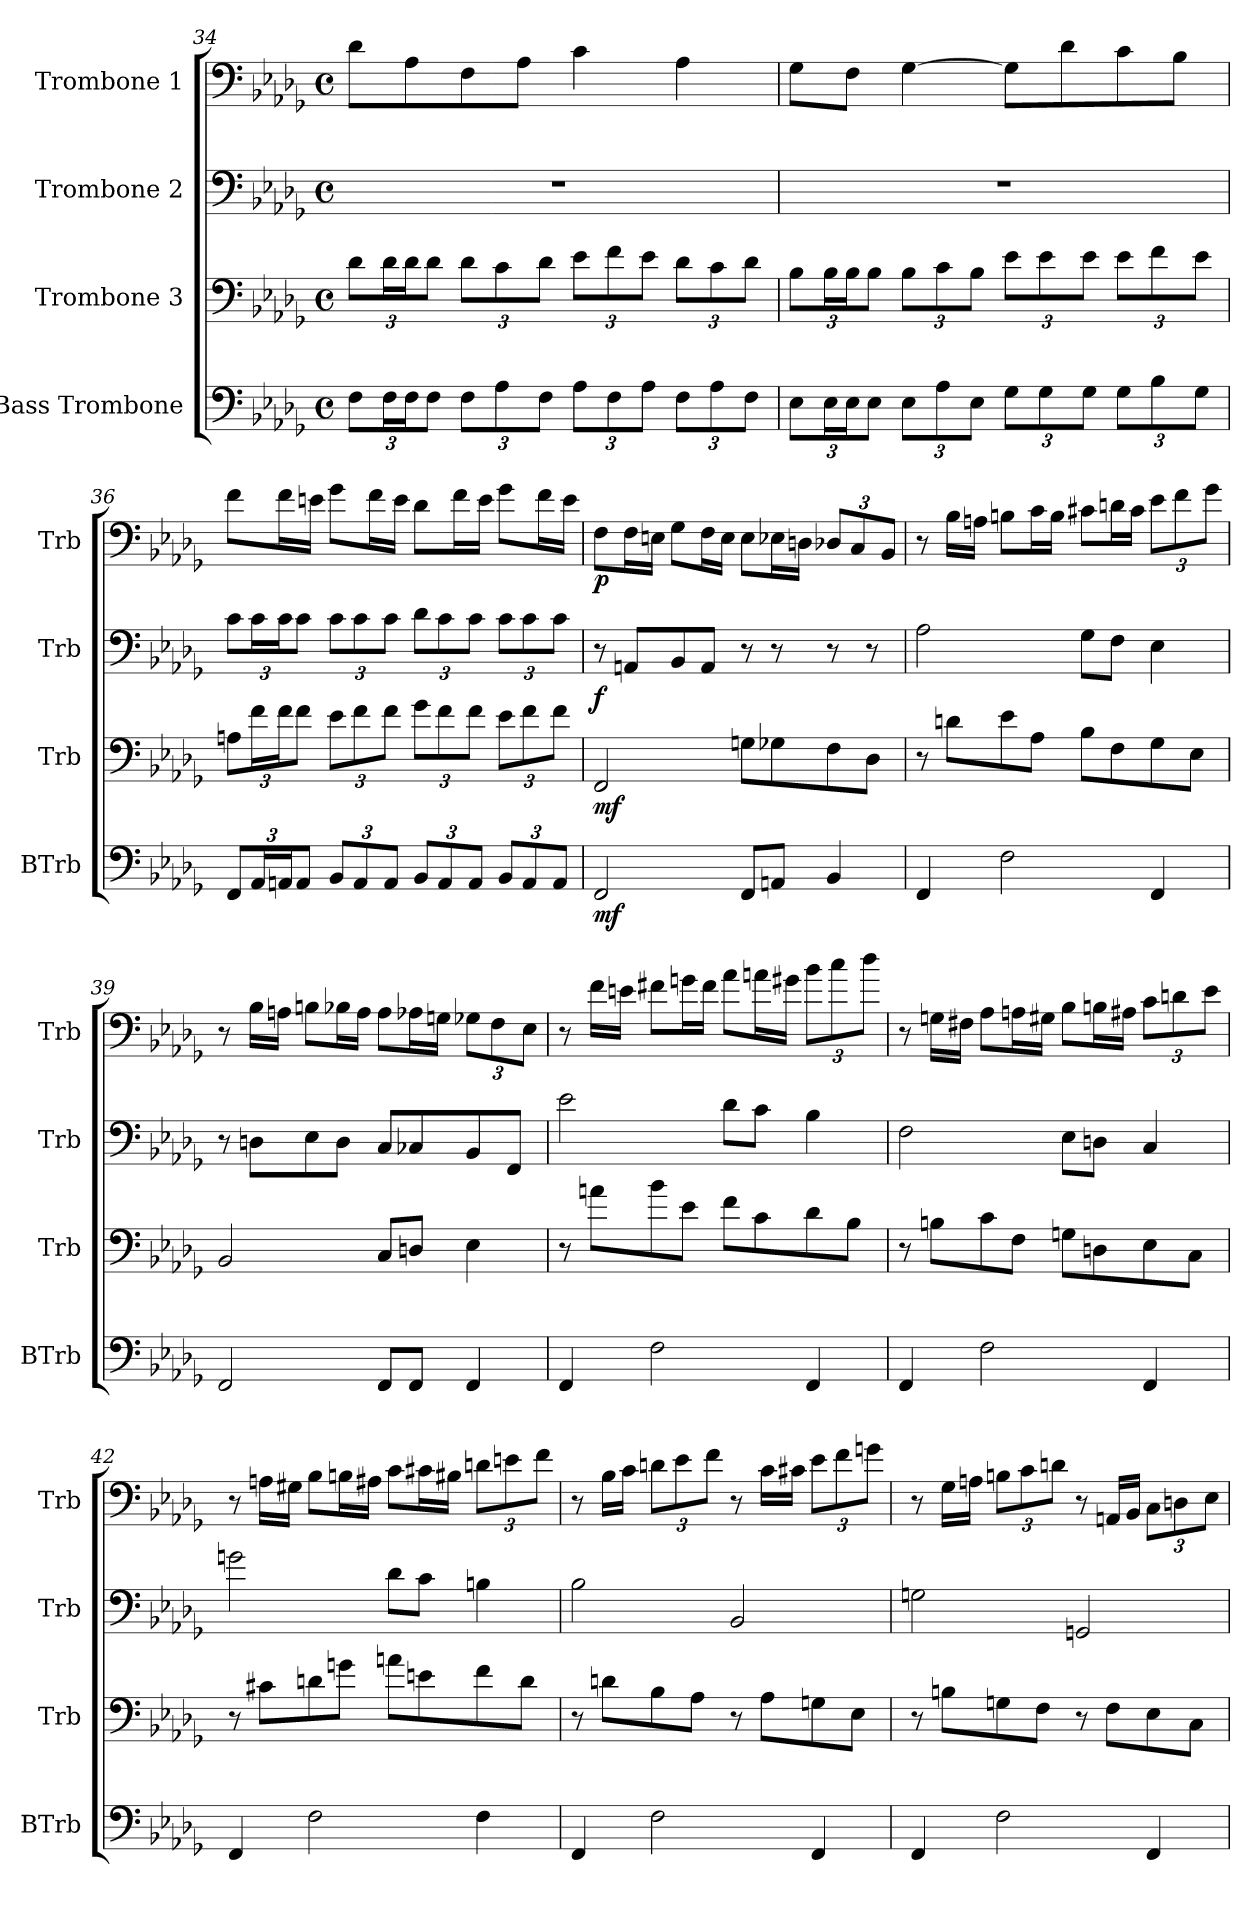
**kern	**dynam	**kern	**dynam	**kern	**dynam	**kern	**dynam
*part4	*part4	*part3	*part3	*part2	*part2	*part1	*part1
*staff4	*staff4	*staff3	*staff3	*staff2	*staff2	*staff1	*staff1
*I"Bass Trombone	*	*I"Trombone 3	*	*I"Trombone 2	*	*I"Trombone 1	*
*I'BTrb	*	*I'Trb	*	*I'Trb	*	*I'Trb	*
!!LO:LB:g=z
*clefF4	*	*clefF4	*	*clefF4	*	*clefF4	*
*k[b-e-a-d-g-]	*	*k[b-e-a-d-g-]	*	*k[b-e-a-d-g-]	*	*k[b-e-a-d-g-]	*
*D-:	*	*D-:	*	*D-:	*	*D-:	*
*M4/4	*	*M4/4	*	*M4/4	*	*M4/4	*
*met(c)	*	*met(c)	*	*met(c)	*	*met(c)	*
*Xbrackettup	*	*Xbrackettup	*	*	*	*	*
=34	=34	=34	=34	=34	=34	=34	=34
12F\L	.	12d-\L	.	1r	.	8d-\L	.
24F\L	.	24d-\L	.	.	.	.	.
24F\J	.	24d-\J	.	.	.	8A-\	.
12F\J	.	12d-\J	.	.	.	.	.
12F\L	.	12d-\L	.	.	.	8F\	.
12A-\	.	12c\	.	.	.	.	.
.	.	.	.	.	.	8A-\J	.
12F\J	.	12d-\J	.	.	.	.	.
12A-\L	.	12e-\L	.	.	.	4c\	.
12F\	.	12f\	.	.	.	.	.
12A-\J	.	12e-\J	.	.	.	.	.
12F\L	.	12d-\L	.	.	.	4A-\	.
12A-\	.	12c\	.	.	.	.	.
12F\J	.	12d-\J	.	.	.	.	.
=35	=35	=35	=35	=35	=35	=35	=35
12E-\L	.	12B-\L	.	1r	.	8G-\L	.
24E-\L	.	24B-\L	.	.	.	.	.
24E-\J	.	24B-\J	.	.	.	8F\J	.
12E-\J	.	12B-\J	.	.	.	.	.
12E-\L	.	12B-\L	.	.	.	[4G-\	.
12A-\	.	12c\	.	.	.	.	.
12E-\J	.	12B-\J	.	.	.	.	.
12G-\L	.	12e-\L	.	.	.	8G-\L]	.
12G-\	.	12e-\	.	.	.	.	.
.	.	.	.	.	.	8d-\	.
12G-\J	.	12e-\J	.	.	.	.	.
12G-\L	.	12e-\L	.	.	.	8c\	.
12B-\	.	12f\	.	.	.	.	.
.	.	.	.	.	.	8B-\J	.
12G-\J	.	12e-\J	.	.	.	.	.
!!LO:PB:g=z
=36	=36	=36	=36	=36	=36	=36	=36
*	*	*	*	*Xbrackettup	*	*	*
12FF/L	.	12An\L	.	12c\L	.	8f\L	.
24AA-/L	.	24f\L	.	24c\L	.	.	.
24AAn/J	.	24f\J	.	24c\J	.	16f\L	.
12AA/J	.	12f\J	.	12c\J	.	.	.
.	.	.	.	.	.	16en\JJ	.
12BB-/L	.	12e-\L	.	12c\L	.	8g-\L	.
12AA/	.	12f\	.	12c\	.	.	.
.	.	.	.	.	.	16f\L	.
12AA/J	.	12f\J	.	12c\J	.	.	.
.	.	.	.	.	.	16e\JJ	.
12BB-/L	.	12g-\L	.	12d-\L	.	8d-\L	.
12AA/	.	12f\	.	12c\	.	.	.
.	.	.	.	.	.	16f\L	.
12AA/J	.	12f\J	.	12c\J	.	.	.
.	.	.	.	.	.	16e\JJ	.
12BB-/L	.	12e-\L	.	12c\L	.	8g-\L	.
12AA/	.	12f\	.	12c\	.	.	.
.	.	.	.	.	.	16f\L	.
12AA/J	.	12f\J	.	12c\J	.	.	.
.	.	.	.	.	.	16e\JJ	.
=37	=37	=37	=37	=37	=37	=37	=37
!	!LO:DY:b	!	!LO:DY:b	!	!LO:DY:b	!	!LO:DY:b
2FF/	mf	2FF/	mf	8r	f	8F\L	p
.	.	.	.	8AAn/L	.	16F\L	.
.	.	.	.	.	.	16En\JJ	.
.	.	.	.	8BB-/	.	8G-\L	.
.	.	.	.	8AA/J	.	16F\L	.
.	.	.	.	.	.	16E\JJ	.
8FF/L	.	8Gn\L	.	8r	.	8E\L	.
8AAn/J	.	8G-X\	.	8r	.	16E-X\L	.
.	.	.	.	.	.	16Dn\JJ	.
*	*	*	*	*	*	*Xbrackettup	*
4BB-/	.	8F\	.	8r	.	12D-X/L	.
.	.	.	.	.	.	12C/	.
.	.	8D-\J	.	8r	.	.	.
.	.	.	.	.	.	12BB-/J	.
!!LO:LB:g=z
=38	=38	=38	=38	=38	=38	=38	=38
4FF/	.	8r	.	2A-\	.	8r	.
.	.	8dn\L	.	.	.	16B-\LL	.
.	.	.	.	.	.	16An\JJ	.
2F\	.	8e-\	.	.	.	8Bn\L	.
.	.	8A-\J	.	.	.	16c\L	.
.	.	.	.	.	.	16B\JJ	.
.	.	8B-\L	.	8G-\L	.	8c#X\L	.
.	.	8F\	.	8F\J	.	16dn\L	.
.	.	.	.	.	.	16c#\JJ	.
4FF/	.	8G-\	.	4E-\	.	12e-\L	.
.	.	.	.	.	.	12f\	.
.	.	8E-\J	.	.	.	.	.
.	.	.	.	.	.	12g-\J	.
=39	=39	=39	=39	=39	=39	=39	=39
2FF/	.	2BB-/	.	8r	.	8r	.
.	.	.	.	8Dn\L	.	16B-\LL	.
.	.	.	.	.	.	16An\JJ	.
.	.	.	.	8E-\	.	8Bn\L	.
.	.	.	.	8D\J	.	16B-X\L	.
.	.	.	.	.	.	16A\JJ	.
8FF/L	.	8C/L	.	8C/L	.	8A\L	.
8FF/J	.	8Dn/J	.	8C-X/	.	16A-X\L	.
.	.	.	.	.	.	16Gn\JJ	.
4FF/	.	4E-\	.	8BB-/	.	12G-X\L	.
.	.	.	.	.	.	12F\	.
.	.	.	.	8FF/J	.	.	.
.	.	.	.	.	.	12E-\J	.
!!LO:PB:g=z
=40	=40	=40	=40	=40	=40	=40	=40
4FF/	.	8r	.	2e-\	.	8r	.
.	.	8an\L	.	.	.	16f\LL	.
.	.	.	.	.	.	16en\JJ	.
2F\	.	8b-\	.	.	.	8f#X\L	.
.	.	8e-\J	.	.	.	16gn\L	.
.	.	.	.	.	.	16f#\JJ	.
.	.	8f\L	.	8d-\L	.	8a-\L	.
.	.	8c\	.	8c\J	.	16an\L	.
.	.	.	.	.	.	16g#X\JJ	.
4FF/	.	8d-\	.	4B-\	.	12b-\L	.
.	.	.	.	.	.	12cc\	.
.	.	8B-\J	.	.	.	.	.
.	.	.	.	.	.	12dd-\J	.
=41	=41	=41	=41	=41	=41	=41	=41
4FF/	.	8r	.	2F\	.	8r	.
.	.	8Bn\L	.	.	.	16Gn\LL	.
.	.	.	.	.	.	16F#X\JJ	.
2F\	.	8c\	.	.	.	8A-\L	.
.	.	8F\J	.	.	.	16An\L	.
.	.	.	.	.	.	16G#X\JJ	.
.	.	8Gn\L	.	8E-\L	.	8B-\L	.
.	.	8Dn\	.	8Dn\J	.	16Bn\L	.
.	.	.	.	.	.	16A#X\JJ	.
4FF/	.	8E-\	.	4C/	.	12c\L	.
.	.	.	.	.	.	12dn\	.
.	.	8C\J	.	.	.	.	.
.	.	.	.	.	.	12e-\J	.
!!LO:LB:g=z
=42	=42	=42	=42	=42	=42	=42	=42
4FF/	.	8r	.	2gn\	.	8r	.
.	.	8c#X\L	.	.	.	16An\LL	.
.	.	.	.	.	.	16G#X\JJ	.
2F\	.	8dn\	.	.	.	8B-\L	.
.	.	8gn\J	.	.	.	16Bn\L	.
.	.	.	.	.	.	16A#X\JJ	.
.	.	8an\L	.	8d-\L	.	8c\L	.
.	.	8en\	.	8c\J	.	16c#X\L	.
.	.	.	.	.	.	16B#X\JJ	.
4F\	.	8f\	.	4Bn\	.	12dn\L	.
.	.	.	.	.	.	12en\	.
.	.	8d\J	.	.	.	.	.
.	.	.	.	.	.	12f\J	.
=43	=43	=43	=43	=43	=43	=43	=43
4FF/	.	8r	.	2B-\	.	8r	.
.	.	8dn\L	.	.	.	16B-\LL	.
.	.	.	.	.	.	16c\JJ	.
2F\	.	8B-\	.	.	.	12dn\L	.
.	.	.	.	.	.	12e-\	.
.	.	8A-\J	.	.	.	.	.
.	.	.	.	.	.	12f\J	.
.	.	8r	.	2BB-/	.	8r	.
.	.	8A-\L	.	.	.	16c\LL	.
.	.	.	.	.	.	16c#X\JJ	.
4FF/	.	8Gn\	.	.	.	12e-\L	.
.	.	.	.	.	.	12f\	.
.	.	8E-\J	.	.	.	.	.
.	.	.	.	.	.	12gn\J	.
!!LO:PB:g=z
=44	=44	=44	=44	=44	=44	=44	=44
4FF/	.	8r	.	2Gn\	.	8r	.
.	.	8Bn\L	.	.	.	16G-\LL	.
.	.	.	.	.	.	16An\JJ	.
2F\	.	8Gn\	.	.	.	12Bn\L	.
.	.	.	.	.	.	12c\	.
.	.	8F\J	.	.	.	.	.
.	.	.	.	.	.	12dn\J	.
.	.	8r	.	2GGn/	.	8r	.
.	.	8F\L	.	.	.	16AAn/LL	.
.	.	.	.	.	.	16BB-/JJ	.
4FF/	.	8E-\	.	.	.	12C\L	.
.	.	.	.	.	.	12Dn\	.
.	.	8C\J	.	.	.	.	.
.	.	.	.	.	.	12E-\J	.
=	=	=	=	=	=	=	=
*-	*-	*-	*-	*-	*-	*-	*-
